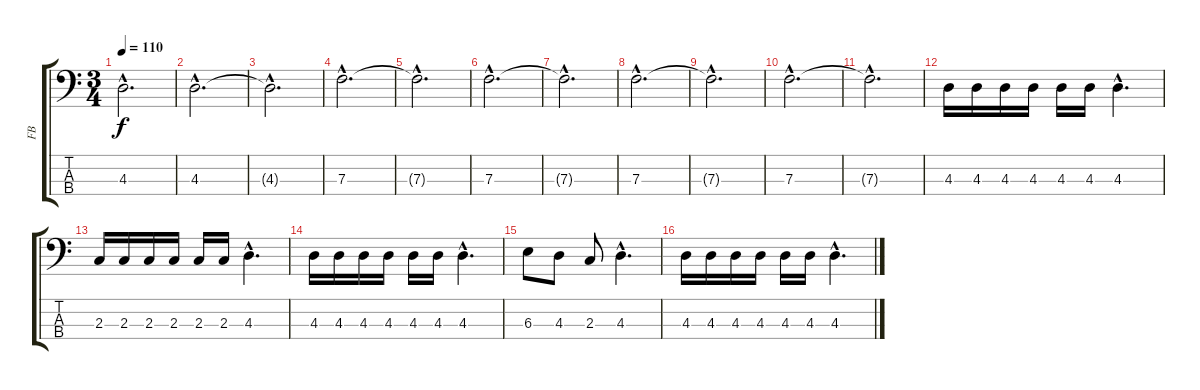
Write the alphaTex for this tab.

\track ("FB" "FB") {instrument fretlessbass}
\staff {score tabs}
\tuning (Ab2 Eb2 Bb1 F1) {hide}
\ts (3 4)
\tempo 110
\clef f4
\ks c
4.3{hac t}.2{d dy f} |
4.3{hac}.2{d} |
4.3{hac t}.2{d} |
7.3{hac}.2{d} |
7.3{hac t}.2{d} |
7.3{hac}.2{d} |
7.3{hac t}.2{d} |
7.3{hac}.2{d} |
7.3{hac t}.2{d} |
7.3{hac}.2{d} |
7.3{hac t}.2{d} |
4.3.16 4.3.16 4.3.16 4.3.16 4.3.16 4.3.16 4.3{hac}.4{d} |
2.3.16 2.3.16 2.3.16 2.3.16 2.3.16 2.3.16 4.3{hac}.4{d} |
4.3.16 4.3.16 4.3.16 4.3.16 4.3.16 4.3.16 4.3{hac}.4{d} |
6.3.8 4.3.8 2.3.8 4.3{hac}.4{d} |
4.3.16 4.3.16 4.3.16 4.3.16 4.3.16 4.3.16 4.3{hac}.4{d}
